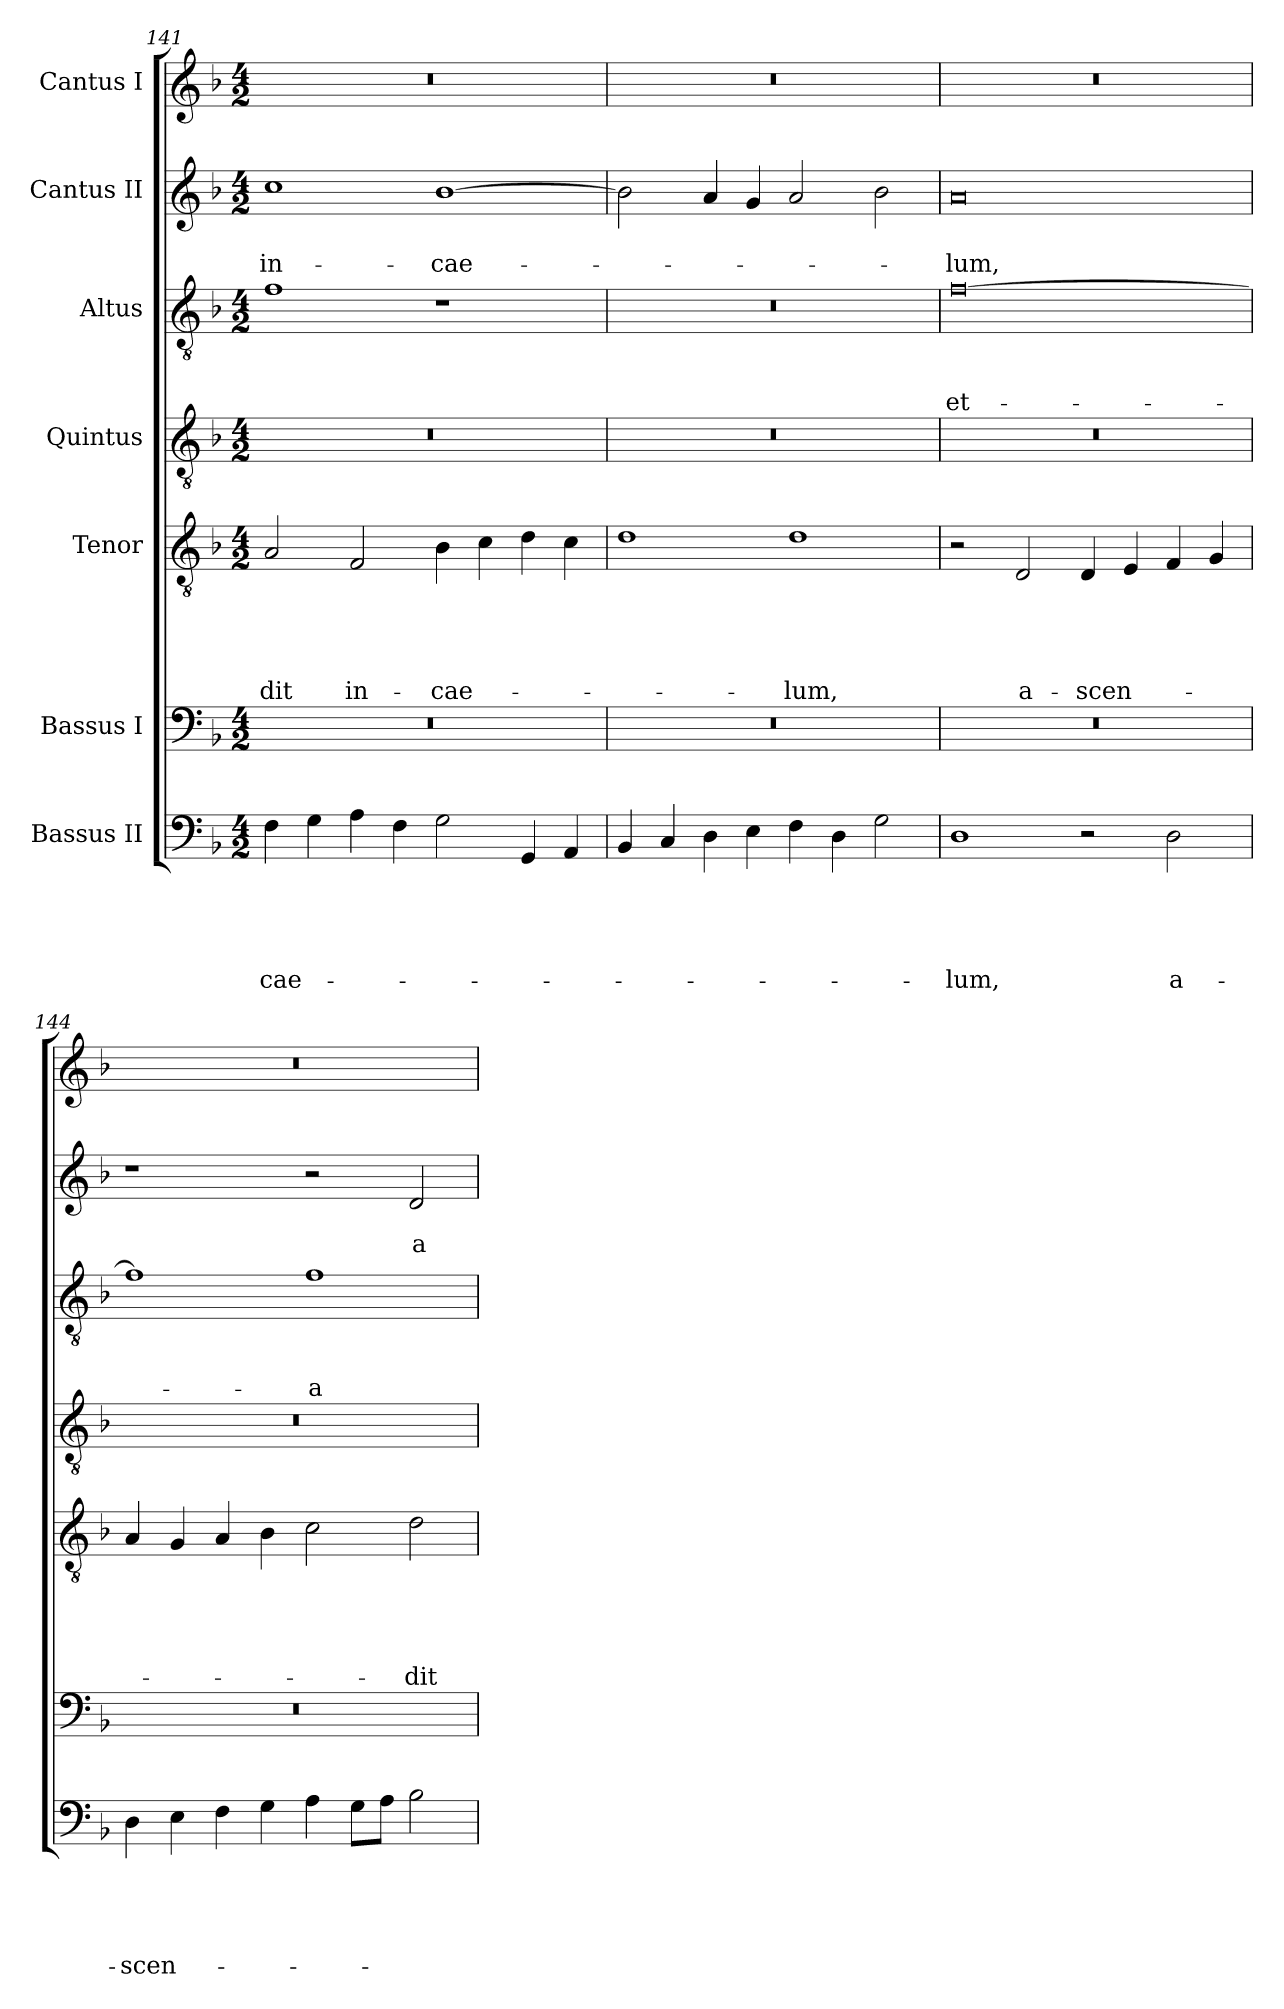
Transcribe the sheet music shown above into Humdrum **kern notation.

**kern	**text	**text	**text	**text	**text	**kern	**kern	**text	**text	**text	**text	**text	**kern	**kern	**text	**text	**text	**kern	**text	**text	**kern
*part7	*part7	*part7	*part7	*part7	*part7	*part6	*part5	*part5	*part5	*part5	*part5	*part5	*part4	*part3	*part3	*part3	*part3	*part2	*part2	*part2	*part1
*staff7	*staff7	*staff7	*staff7	*staff7	*staff7	*staff6	*staff5	*staff5	*staff5	*staff5	*staff5	*staff5	*staff4	*staff3	*staff3	*staff3	*staff3	*staff2	*staff2	*staff2	*staff1
*I"Bassus II	*	*	*	*	*	*I"Bassus I	*I"Tenor	*	*	*	*	*	*I"Quintus	*I"Altus	*	*	*	*I"Cantus II	*	*	*I"Cantus I
*clefF4	*	*	*	*	*	*clefF4	*clefGv2	*	*	*	*	*	*clefGv2	*clefGv2	*	*	*	*clefG2	*	*	*clefG2
*k[b-]	*	*	*	*	*	*k[b-]	*k[b-]	*	*	*	*	*	*k[b-]	*k[b-]	*	*	*	*k[b-]	*	*	*k[b-]
*M4/2	*	*	*	*	*	*M4/2	*M4/2	*	*	*	*	*	*M4/2	*M4/2	*	*	*	*M4/2	*	*	*M4/2
=141	=141	=141	=141	=141	=141	=141	=141	=141	=141	=141	=141	=141	=141	=141	=141	=141	=141	=141	=141	=141	=141
4F\	.	.	.	.	cae-	0r	2A/	.	.	.	.	-dit	0r	1f\	.	.	.	1cc\	.	in-	0r
4G\	.	.	.	.	.	.	.	.	.	.	.	.	.	.	.	.	.	.	.	.	.
4A\	.	.	.	.	.	.	2F/	.	.	.	.	in-	.	.	.	.	.	.	.	.	.
4F\	.	.	.	.	.	.	.	.	.	.	.	.	.	.	.	.	.	.	.	.	.
2G\	.	.	.	.	.	.	4B-\	.	.	.	.	cae-	.	1r	.	.	.	[1b-\	.	cae-	.
.	.	.	.	.	.	.	4c\	.	.	.	.	.	.	.	.	.	.	.	.	.	.
4GG/	.	.	.	.	.	.	4d\	.	.	.	.	.	.	.	.	.	.	.	.	.	.
4AA/	.	.	.	.	.	.	4c\	.	.	.	.	.	.	.	.	.	.	.	.	.	.
=142	=142	=142	=142	=142	=142	=142	=142	=142	=142	=142	=142	=142	=142	=142	=142	=142	=142	=142	=142	=142	=142
4BB-/	.	.	.	.	.	0r	1d/	.	.	.	.	.	0r	0r	.	.	.	2b-\]	.	.	0r
4C/	.	.	.	.	.	.	.	.	.	.	.	.	.	.	.	.	.	.	.	.	.
4D\	.	.	.	.	.	.	.	.	.	.	.	.	.	.	.	.	.	4a/	.	.	.
4E\	.	.	.	.	.	.	.	.	.	.	.	.	.	.	.	.	.	4g/	.	.	.
4F\	.	.	.	.	.	.	1d/	.	.	.	.	-lum,	.	.	.	.	.	2a/	.	.	.
4D\	.	.	.	.	.	.	.	.	.	.	.	.	.	.	.	.	.	.	.	.	.
2G\	.	.	.	.	.	.	.	.	.	.	.	.	.	.	.	.	.	2b-\	.	.	.
=143	=143	=143	=143	=143	=143	=143	=143	=143	=143	=143	=143	=143	=143	=143	=143	=143	=143	=143	=143	=143	=143
1D\	.	.	.	.	-lum,	0r	2r	.	.	.	.	.	0r	[0f\	.	.	et-	0a/	.	-lum,	0r
.	.	.	.	.	.	.	2D/	.	.	.	.	a-	.	.	.	.	.	.	.	.	.
2r	.	.	.	.	.	.	4D/	.	.	.	.	-scen-	.	.	.	.	.	.	.	.	.
.	.	.	.	.	.	.	4E/	.	.	.	.	.	.	.	.	.	.	.	.	.	.
2D\	.	.	.	.	a-	.	4F/	.	.	.	.	.	.	.	.	.	.	.	.	.	.
.	.	.	.	.	.	.	4G/	.	.	.	.	.	.	.	.	.	.	.	.	.	.
=144	=144	=144	=144	=144	=144	=144	=144	=144	=144	=144	=144	=144	=144	=144	=144	=144	=144	=144	=144	=144	=144
4D\	.	.	.	.	-scen-	0r	4A/	.	.	.	.	.	0r	1f\]	.	.	.	1r	.	.	0r
4E\	.	.	.	.	.	.	4G/	.	.	.	.	.	.	.	.	.	.	.	.	.	.
4F\	.	.	.	.	.	.	4A/	.	.	.	.	.	.	.	.	.	.	.	.	.	.
4G\	.	.	.	.	.	.	4B-\	.	.	.	.	.	.	.	.	.	.	.	.	.	.
4A\	.	.	.	.	.	.	2c\	.	.	.	.	.	.	1f\	.	.	a-	2r	.	.	.
8G\L	.	.	.	.	.	.	.	.	.	.	.	.	.	.	.	.	.	.	.	.	.
8A\J	.	.	.	.	.	.	.	.	.	.	.	.	.	.	.	.	.	.	.	.	.
2B-\	.	.	.	.	.	.	2d\	.	.	.	.	-dit	.	.	.	.	.	2d/	.	a-	.
=	=	=	=	=	=	=	=	=	=	=	=	=	=	=	=	=	=	=	=	=	=
*-	*-	*-	*-	*-	*-	*-	*-	*-	*-	*-	*-	*-	*-	*-	*-	*-	*-	*-	*-	*-	*-
